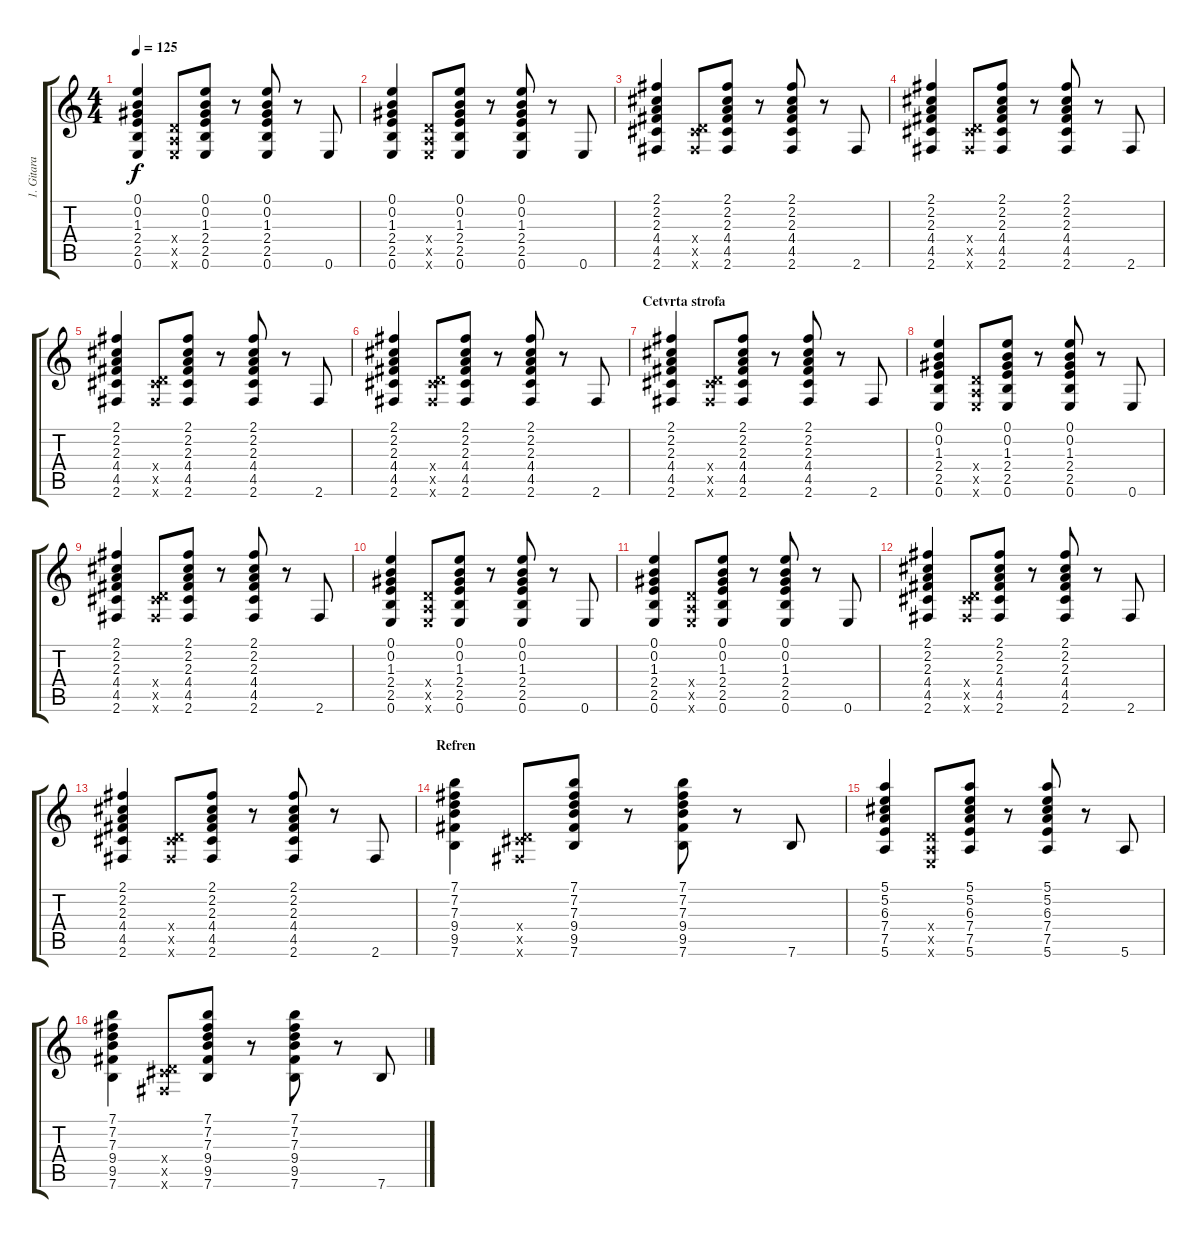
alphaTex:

\track ("1. Gitara" "1. Gitara") {instrument acousticguitarnylon}
\staff {score tabs}
\tuning (E4 B3 G3 D3 A2 E2) {hide}
\ts (4 4)
\tempo 125
\clef g2
\ks c
(0.1 0.2 1.3 2.4 2.5 0.6).4{dy f} (0.4{x} 0.5{x} 0.6{x}).8 (0.1 0.2 1.3 2.4 2.5 0.6).8 r.8 (0.1 0.2 1.3 2.4 2.5 0.6).8 r.8 0.6.8 |
(0.1 0.2 1.3 2.4 2.5 0.6).4 (0.4{x} 0.5{x} 0.6{x}).8 (0.1 0.2 1.3 2.4 2.5 0.6).8 r.8 (0.1 0.2 1.3 2.4 2.5 0.6).8 r.8 0.6.8 |
(2.1 2.2 2.3 4.4 4.5 2.6).4 (0.4{x} 4.5{x} 2.6{x}).8 (2.1 2.2 2.3 4.4 4.5 2.6).8 r.8 (2.1 2.2 2.3 4.4 4.5 2.6).8 r.8 2.6.8 |
(2.1 2.2 2.3 4.4 4.5 2.6).4 (0.4{x} 4.5{x} 2.6{x}).8 (2.1 2.2 2.3 4.4 4.5 2.6).8 r.8 (2.1 2.2 2.3 4.4 4.5 2.6).8 r.8 2.6.8 |
(2.1 2.2 2.3 4.4 4.5 2.6).4 (0.4{x} 4.5{x} 2.6{x}).8 (2.1 2.2 2.3 4.4 4.5 2.6).8 r.8 (2.1 2.2 2.3 4.4 4.5 2.6).8 r.8 2.6.8 |
(2.1 2.2 2.3 4.4 4.5 2.6).4 (0.4{x} 4.5{x} 2.6{x}).8 (2.1 2.2 2.3 4.4 4.5 2.6).8 r.8 (2.1 2.2 2.3 4.4 4.5 2.6).8 r.8 2.6.8 |
\section ("" "Cetvrta strofa")
(2.1 2.2 2.3 4.4 4.5 2.6).4 (0.4{x} 4.5{x} 2.6{x}).8 (2.1 2.2 2.3 4.4 4.5 2.6).8 r.8 (2.1 2.2 2.3 4.4 4.5 2.6).8 r.8 2.6.8 |
(0.1 0.2 1.3 2.4 2.5 0.6).4 (0.4{x} 0.5{x} 0.6{x}).8 (0.1 0.2 1.3 2.4 2.5 0.6).8 r.8 (0.1 0.2 1.3 2.4 2.5 0.6).8 r.8 0.6.8 |
(2.1 2.2 2.3 4.4 4.5 2.6).4 (0.4{x} 4.5{x} 2.6{x}).8 (2.1 2.2 2.3 4.4 4.5 2.6).8 r.8 (2.1 2.2 2.3 4.4 4.5 2.6).8 r.8 2.6.8 |
(0.1 0.2 1.3 2.4 2.5 0.6).4 (0.4{x} 0.5{x} 0.6{x}).8 (0.1 0.2 1.3 2.4 2.5 0.6).8 r.8 (0.1 0.2 1.3 2.4 2.5 0.6).8 r.8 0.6.8 |
(0.1 0.2 1.3 2.4 2.5 0.6).4 (0.4{x} 0.5{x} 0.6{x}).8 (0.1 0.2 1.3 2.4 2.5 0.6).8 r.8 (0.1 0.2 1.3 2.4 2.5 0.6).8 r.8 0.6.8 |
(2.1 2.2 2.3 4.4 4.5 2.6).4 (0.4{x} 4.5{x} 2.6{x}).8 (2.1 2.2 2.3 4.4 4.5 2.6).8 r.8 (2.1 2.2 2.3 4.4 4.5 2.6).8 r.8 2.6.8 |
(2.1 2.2 2.3 4.4 4.5 2.6).4 (0.4{x} 4.5{x} 2.6{x}).8 (2.1 2.2 2.3 4.4 4.5 2.6).8 r.8 (2.1 2.2 2.3 4.4 4.5 2.6).8 r.8 2.6.8 |
\section ("" "Refren")
(7.1 7.2 7.3 9.4 9.5 7.6).4 (0.4{x} 4.5{x} 2.6{x}).8 (7.1 7.2 7.3 9.4 9.5 7.6).8 r.8 (7.1 7.2 7.3 9.4 9.5 7.6).8 r.8 7.6.8 |
(5.1 5.2 6.3 7.4 7.5 5.6).4 (0.4{x} 0.5{x} 0.6{x}).8 (5.1 5.2 6.3 7.4 7.5 5.6).8 r.8 (5.1 5.2 6.3 7.4 7.5 5.6).8 r.8 5.6.8 |
(7.1 7.2 7.3 9.4 9.5 7.6).4 (0.4{x} 4.5{x} 2.6{x}).8 (7.1 7.2 7.3 9.4 9.5 7.6).8 r.8 (7.1 7.2 7.3 9.4 9.5 7.6).8 r.8 7.6.8
